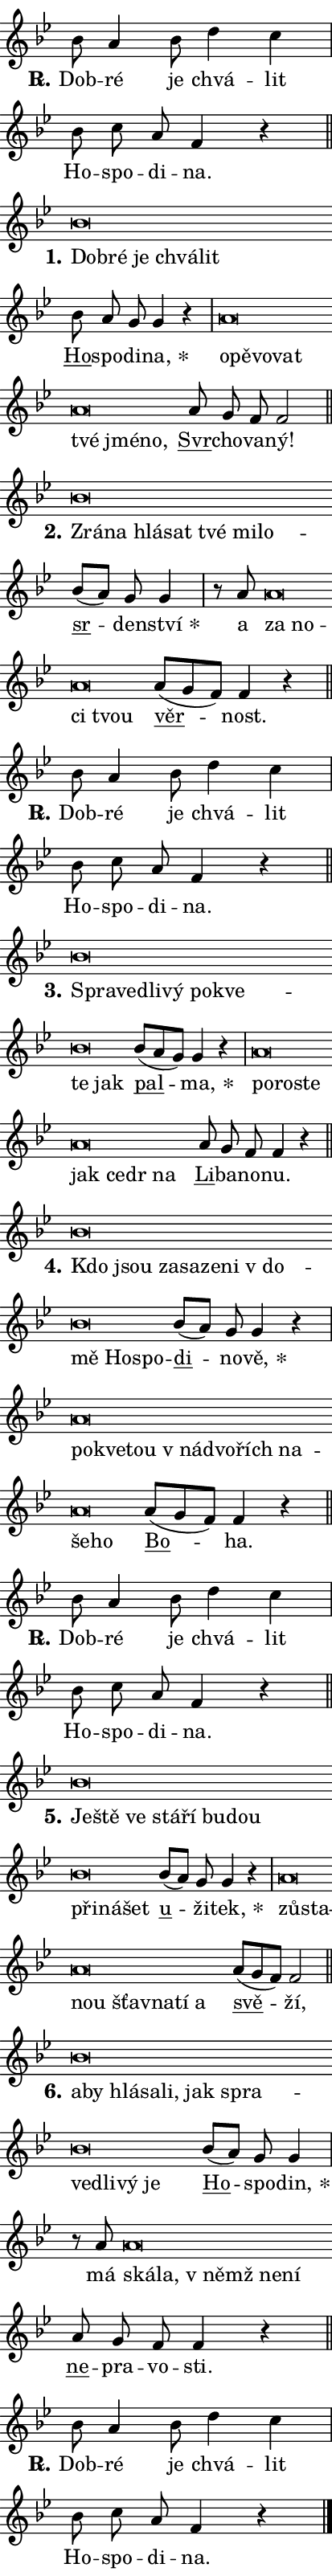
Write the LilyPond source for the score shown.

\version "2.22.1"
\header { tagline = "" }
\paper {
  indent = 0\cm
  top-margin = 0\cm
  right-margin = 0\cm
  bottom-margin = 0\cm
  left-margin = 0\cm
  paper-width = 7\cm
  page-breaking = #ly:one-page-breaking
  system-system-spacing.basic-distance = #11
  score-system-spacing.basic-distance = #11
  ragged-last = ##f
}


%% Author: Thomas Morley
%% https://lists.gnu.org/archive/html/lilypond-user/2020-05/msg00002.html
#(define (line-position grob)
"Returns position of @var[grob} in current system:
   @code{'start}, if at first time-step
   @code{'end}, if at last time-step
   @code{'middle} otherwise
"
  (let* ((col (ly:item-get-column grob))
         (ln (ly:grob-object col 'left-neighbor))
         (rn (ly:grob-object col 'right-neighbor))
         (col-to-check-left (if (ly:grob? ln) ln col))
         (col-to-check-right (if (ly:grob? rn) rn col))
         (break-dir-left
           (and
             (ly:grob-property col-to-check-left 'non-musical #f)
             (ly:item-break-dir col-to-check-left)))
         (break-dir-right
           (and
             (ly:grob-property col-to-check-right 'non-musical #f)
             (ly:item-break-dir col-to-check-right))))
        (cond ((eqv? 1 break-dir-left) 'start)
              ((eqv? -1 break-dir-right) 'end)
              (else 'middle))))

#(define (tranparent-at-line-position vctor)
  (lambda (grob)
  "Relying on @code{line-position} select the relevant enry from @var{vctor}.
Used to determine transparency,"
    (case (line-position grob)
      ((end) (not (vector-ref vctor 0)))
      ((middle) (not (vector-ref vctor 1)))
      ((start) (not (vector-ref vctor 2))))))

noteHeadBreakVisibility =
#(define-music-function (break-visibility)(vector?)
"Makes @code{NoteHead}s transparent relying on @var{break-visibility}"
#{
  \override NoteHead.transparent =
    #(tranparent-at-line-position break-visibility)
#})

#(define delete-ledgers-for-transparent-note-heads
  (lambda (grob)
    "Reads whether a @code{NoteHead} is transparent.
If so this @code{NoteHead} is removed from @code{'note-heads} from
@var{grob}, which is supposed to be @code{LedgerLineSpanner}.
As a result ledgers are not printed for this @code{NoteHead}"
    (let* ((nhds-array (ly:grob-object grob 'note-heads))
           (nhds-list
             (if (ly:grob-array? nhds-array)
                 (ly:grob-array->list nhds-array)
                 '()))
           ;; Relies on the transparent-property being done before
           ;; Staff.LedgerLineSpanner.after-line-breaking is executed.
           ;; This is fragile ...
           (to-keep
             (remove
               (lambda (nhd)
                 (ly:grob-property nhd 'transparent #f))
               nhds-list)))
      ;; TODO find a better method to iterate over grob-arrays, similiar
      ;; to filter/remove etc for lists
      ;; For now rebuilt from scratch
      (set! (ly:grob-object grob 'note-heads)  '())
      (for-each
        (lambda (nhd)
          (ly:pointer-group-interface::add-grob grob 'note-heads nhd))
        to-keep))))

hideNotes = {
  \noteHeadBreakVisibility #begin-of-line-visible
}
unHideNotes = {
  \noteHeadBreakVisibility #all-visible
}

% work-around for resetting accidentals
% https://lilypond.org/doc/v2.23/Documentation/notation/displaying-rhythms#unmetered-music
cadenzaMeasure = {
  \cadenzaOff
  \partial 1024 s1024
  \cadenzaOn
}

#(define-markup-command (accent layout props text) (markup?)
  "Underline accented syllable"
  (interpret-markup layout props
    #{\markup \override #'(offset . 4.3) \underline { #text }#}))

responsum = \markup \concat {
  "R" \hspace #-1.05 \path #0.1 #'((moveto 0 0.07) (lineto 0.9 0.8)) \hspace #0.05 "."
}

\layout {
    \context {
        \Staff
        \remove "Time_signature_engraver"
        \override LedgerLineSpanner.after-line-breaking = #delete-ledgers-for-transparent-note-heads
    }
    \context {
        \Voice {
            \override NoteHead.output-attributes = #'((class . "notehead"))
            \override Hairpin.height = #0.55
        }
    }
    \context {
        \Lyrics {
            \override StanzaNumber.output-attributes = #'((class . "stanzanumber"))
            \override LyricSpace.minimum-distance = #0.9
            \override LyricText.font-name = #"TeX Gyre Schola"
            \override LyricText.font-size = 1
            \override StanzaNumber.font-name = #"TeX Gyre Schola Bold"
            \override StanzaNumber.font-size = 1
        }
    }
}

% magnetic-lyrics.ily
%
%   written by
%     Jean Abou Samra <jean@abou-samra.fr>
%     Werner Lemberg <wl@gnu.org>
%
%   adapted by
%     Jiri Hon <jiri.hon@gmail.com>
%
% Version 2022-Apr-15

% https://www.mail-archive.com/lilypond-user@gnu.org/msg149350.html

#(define (Left_hyphen_pointer_engraver context)
   "Collect syllable-hyphen-syllable occurrences in lyrics and store
them in properties.  This engraver only looks to the left.  For
example, if the lyrics input is @code{foo -- bar}, it does the
following.

@itemize @bullet
@item
Set the @code{text} property of the @code{LyricHyphen} grob between
@q{foo} and @q{bar} to @code{foo}.

@item
Set the @code{left-hyphen} property of the @code{LyricText} grob with
text @q{foo} to the @code{LyricHyphen} grob between @q{foo} and
@q{bar}.
@end itemize

Use this auxiliary engraver in combination with the
@code{lyric-@/text::@/apply-@/magnetic-@/offset!} hook."
   (let ((hyphen #f)
         (text #f))
     (make-engraver
      (acknowledgers
       ((lyric-syllable-interface engraver grob source-engraver)
        (set! text grob)))
      (end-acknowledgers
       ((lyric-hyphen-interface engraver grob source-engraver)
        ;(when (not (grob::has-interface grob 'lyric-space-interface))
          (set! hyphen grob)));)
      ((stop-translation-timestep engraver)
       (when (and text hyphen)
         (ly:grob-set-object! text 'left-hyphen hyphen))
       (set! text #f)
       (set! hyphen #f)))))

#(define (lyric-text::apply-magnetic-offset! grob)
   "If the space between two syllables is less than the value in
property @code{LyricText@/.details@/.squash-threshold}, move the right
syllable to the left so that it gets concatenated with the left
syllable.

Use this function as a hook for
@code{LyricText@/.after-@/line-@/breaking} if the
@code{Left_@/hyphen_@/pointer_@/engraver} is active."
   (let ((hyphen (ly:grob-object grob 'left-hyphen #f)))
     (when hyphen
       (let ((left-text (ly:spanner-bound hyphen LEFT)))
         (when (grob::has-interface left-text 'lyric-syllable-interface)
           (let* ((common (ly:grob-common-refpoint grob left-text X))
                  (this-x-ext (ly:grob-extent grob common X))
                  (left-x-ext
                   (begin
                     ;; Trigger magnetism for left-text.
                     (ly:grob-property left-text 'after-line-breaking)
                     (ly:grob-extent left-text common X)))
                  ;; `delta` is the gap width between two syllables.
                  (delta (- (interval-start this-x-ext)
                            (interval-end left-x-ext)))
                  (details (ly:grob-property grob 'details))
                  (threshold (assoc-get 'squash-threshold details 0.2)))
             (when (< delta threshold)
               (let* (;; We have to manipulate the input text so that
                      ;; ligatures crossing syllable boundaries are not
                      ;; disabled.  For languages based on the Latin
                      ;; script this is essentially a beautification.
                      ;; However, for non-Western scripts it can be a
                      ;; necessity.
                      (lt (ly:grob-property left-text 'text))
                      (rt (ly:grob-property grob 'text))
                      (is-space (grob::has-interface hyphen 'lyric-space-interface))
                      (space (if is-space " " ""))
                      (space-markup (grob-interpret-markup grob " "))
                      (space-size (interval-length (ly:stencil-extent space-markup X)))
                      (extra-delta (if is-space space-size 0))
                      ;; Append new syllable.
                      (ltrt-space (if (and (string? lt) (string? rt))
                                (string-append lt space rt)
                                (make-concat-markup (list lt space rt))))
                      ;; Right-align `ltrt` to the right side.
                      (ltrt-space-markup (grob-interpret-markup
                               grob
                               (make-translate-markup
                                (cons (interval-length this-x-ext) 0)
                                (make-right-align-markup ltrt-space)))))
                 (begin
                   ;; Don't print `left-text`.
                   (ly:grob-set-property! left-text 'stencil #f)
                   ;; Set text and stencil (which holds all collected
                   ;; syllables so far) and shift it to the left.
                   (ly:grob-set-property! grob 'text ltrt-space)
                   (ly:grob-set-property! grob 'stencil ltrt-space-markup)
                   (ly:grob-translate-axis! grob (- (- delta extra-delta)) X))))))))))


#(define (lyric-hyphen::displace-bounds-first grob)
   ;; Make very sure this callback isn't triggered too early.
   (let ((left (ly:spanner-bound grob LEFT))
         (right (ly:spanner-bound grob RIGHT)))
     (ly:grob-property left 'after-line-breaking)
     (ly:grob-property right 'after-line-breaking)
     (ly:lyric-hyphen::print grob)))

squashThreshold = #0.4

\layout {
  \context {
    \Lyrics
    \consists #Left_hyphen_pointer_engraver
    \override LyricText.after-line-breaking =
      #lyric-text::apply-magnetic-offset!
    \override LyricHyphen.stencil = #lyric-hyphen::displace-bounds-first
    \override LyricText.details.squash-threshold = \squashThreshold
    \override LyricHyphen.minimum-distance = 0
    \override LyricHyphen.minimum-length = \squashThreshold
  }
}

squash = \override LyricText.details.squash-threshold = 9999
unSquash = \override LyricText.details.squash-threshold = \squashThreshold

left = \override LyricText.self-alignment-X = #LEFT
unLeft = \revert LyricText.self-alignment-X

starOffset = #(lambda (grob) 
                (let ((x_offset (ly:self-alignment-interface::aligned-on-x-parent grob)))
                  (if (= x_offset 0) 0 (+ x_offset 1.2))))

star = #(define-music-function (syllable)(string?)
"Append star separator at the end of a syllable"
#{
  \once \override LyricText.X-offset = #starOffset
  \lyricmode { \markup {
    #syllable
    \override #'((font-name . "TeX Gyre Schola Bold")) \hspace #0.2 \lower #0.65 \larger "*"
  } }
#})

starAccent = #(define-music-function (syllable)(string?)
"Append star separator at the end of a syllable and make accent"
#{
  \once \override LyricText.X-offset = #starOffset
  \lyricmode { \markup {
    \accent #syllable
    \override #'((font-name . "TeX Gyre Schola Bold")) \hspace #0.2 \lower #0.65 \larger "*"
  } }
#})

breath = #(define-music-function (syllable)(string?)
"Append breathing indicator at the end of a syllable"
#{
  \lyricmode { \markup { #syllable "+" } }
#})

optionalBreath = #(define-music-function (syllable)(string?)
"Append optional breathing indicator at the end of a syllable"
#{
  \lyricmode { \markup { #syllable "(+)" } }
#})


\score {
    <<
        \new Voice = "melody" { \cadenzaOn \key bes \major \relative { bes'8 a4 bes8 d4 c \cadenzaMeasure \bar "|" bes8 c a f4 r \cadenzaMeasure \bar "||" \break }
\relative { bes'\breve*1/16 \hideNotes \breve*1/16 \bar "" \breve*1/16 \bar "" \breve*1/16 \breve*1/16 \bar "" \unHideNotes \bar "" bes8 a g g4 r \cadenzaMeasure \bar "|" a\breve*1/16 \hideNotes \breve*1/16 \bar "" \breve*1/16 \bar "" \breve*1/16 \bar "" \breve*1/16 \bar "" \breve*1/16 \breve*1/16 \bar "" \unHideNotes \bar "" a8 g f f2 \cadenzaMeasure \bar "||" \break }
\relative { bes'\breve*1/16 \hideNotes \breve*1/16 \bar "" \breve*1/16 \bar "" \breve*1/16 \bar "" \breve*1/16 \bar "" \breve*1/16 \breve*1/16 \bar "" \unHideNotes \bar "" bes8[( a)] g g4 \cadenzaMeasure \bar "|" r8 a a\breve*1/16 \hideNotes \breve*1/16 \bar "" \breve*1/16 \breve*1/16 \bar "" \unHideNotes \bar "" a8[( g f)] f4 r \cadenzaMeasure \bar "||" \break }
\relative { bes'8 a4 bes8 d4 c \cadenzaMeasure \bar "|" bes8 c a f4 r \cadenzaMeasure \bar "||" \break }
\relative { bes'\breve*1/16 \hideNotes \breve*1/16 \bar "" \breve*1/16 \bar "" \breve*1/16 \bar "" \breve*1/16 \bar "" \breve*1/16 \bar "" \breve*1/16 \breve*1/16 \bar "" \unHideNotes \bar "" bes8[( a g)] g4 r \cadenzaMeasure \bar "|" a\breve*1/16 \hideNotes \breve*1/16 \bar "" \breve*1/16 \bar "" \breve*1/16 \bar "" \breve*1/16 \bar "" \breve*1/16 \breve*1/16 \bar "" \unHideNotes \bar "" a8 g f f4 r \cadenzaMeasure \bar "||" \break }
\relative { bes'\breve*1/16 \hideNotes \breve*1/16 \bar "" \breve*1/16 \bar "" \breve*1/16 \bar "" \breve*1/16 \bar "" \breve*1/16 \bar "" \breve*1/16 \bar "" \breve*1/16 \bar "" \breve*1/16 \breve*1/16 \bar "" \unHideNotes \bar "" bes8[( a)] g g4 r \cadenzaMeasure \bar "|" a\breve*1/16 \hideNotes \breve*1/16 \bar "" \breve*1/16 \bar "" \breve*1/16 \bar "" \breve*1/16 \bar "" \breve*1/16 \bar "" \breve*1/16 \bar "" \breve*1/16 \breve*1/16 \bar "" \unHideNotes \bar "" a8[( g f)] f4 r \cadenzaMeasure \bar "||" \break }
\relative { bes'8 a4 bes8 d4 c \cadenzaMeasure \bar "|" bes8 c a f4 r \cadenzaMeasure \bar "||" \break }
\relative { bes'\breve*1/16 \hideNotes \breve*1/16 \bar "" \breve*1/16 \bar "" \breve*1/16 \bar "" \breve*1/16 \bar "" \breve*1/16 \bar "" \breve*1/16 \bar "" \breve*1/16 \bar "" \breve*1/16 \breve*1/16 \bar "" \unHideNotes \bar "" bes8[( a)] g g4 r \cadenzaMeasure \bar "|" a\breve*1/16 \hideNotes \breve*1/16 \bar "" \breve*1/16 \bar "" \breve*1/16 \bar "" \breve*1/16 \bar "" \breve*1/16 \breve*1/16 \bar "" \unHideNotes \bar "" a8[( g f)] f2 \cadenzaMeasure \bar "||" \break }
\relative { bes'\breve*1/16 \hideNotes \breve*1/16 \bar "" \breve*1/16 \bar "" \breve*1/16 \bar "" \breve*1/16 \bar "" \breve*1/16 \bar "" \breve*1/16 \bar "" \breve*1/16 \bar "" \breve*1/16 \bar "" \breve*1/16 \breve*1/16 \bar "" \unHideNotes \bar "" bes8[( a)] g g4 \cadenzaMeasure \bar "|" r8 a a\breve*1/16 \hideNotes \breve*1/16 \bar "" \breve*1/16 \bar "" \breve*1/16 \breve*1/16 \bar "" \unHideNotes \bar "" a8 g f f4 r \cadenzaMeasure \bar "||" \break }
\relative { bes'8 a4 bes8 d4 c \cadenzaMeasure \bar "|" bes8 c a f4 r \cadenzaMeasure \bar "||" \break } \bar "|." }
        \new Lyrics \lyricsto "melody" { \lyricmode { \set stanza = \responsum
Dob -- ré je chvá -- lit Ho -- spo -- di -- na.
\set stanza = "1."
\left Dob -- \squash ré je chvá -- lit \unLeft \unSquash \markup \accent Ho -- spo -- di -- \star na, \left o -- \squash pě -- vo -- vat tvé jmé -- no, \unLeft \unSquash \markup \accent Svr -- cho -- va -- ný!
\set stanza = "2."
\left Zrá -- \squash na hlá -- sat tvé mi -- lo -- \unLeft \unSquash \markup \accent sr -- den -- \star ství a \left za \squash no -- ci tvou \unLeft \unSquash \markup \accent věr -- nost.
\set stanza = \responsum
Dob -- ré je chvá -- lit Ho -- spo -- di -- na.
\set stanza = "3."
\left Spra -- \squash ve -- dli -- vý po -- kve -- te jak \unLeft \unSquash \markup \accent pal -- \star ma, \left po -- \squash ro -- ste jak ce -- dr na \unLeft \unSquash \markup \accent Li -- ba -- no -- nu.
\set stanza = "4."
\left Kdo \squash jsou za -- sa -- ze -- ni "v do" -- mě Ho -- spo -- \unLeft \unSquash \markup \accent di -- no -- \star vě, \left po -- \squash kve -- tou "v ná" -- dvo -- řích na -- še -- ho \unLeft \unSquash \markup \accent Bo -- ha.
\set stanza = \responsum
Dob -- ré je chvá -- lit Ho -- spo -- di -- na.
\set stanza = "5."
\left Je -- \squash ště ve stá -- ří bu -- dou při -- ná -- šet \unLeft \unSquash \markup \accent u -- ži -- \star tek, \left zů -- \squash sta -- nou šťav -- na -- tí a \unLeft \unSquash \markup \accent svě -- ží,
\set stanza = "6."
\left a -- \squash by hlá -- sa -- li, jak spra -- ve -- dli -- vý je \unLeft \unSquash \markup \accent Ho -- spo -- \star din, má \left ská -- \squash la, "v němž" ne -- ní \unLeft \unSquash \markup \accent ne -- pra -- vo -- sti.
\set stanza = \responsum
Dob -- ré je chvá -- lit Ho -- spo -- di -- na. } }
    >>
    \layout {}
}
